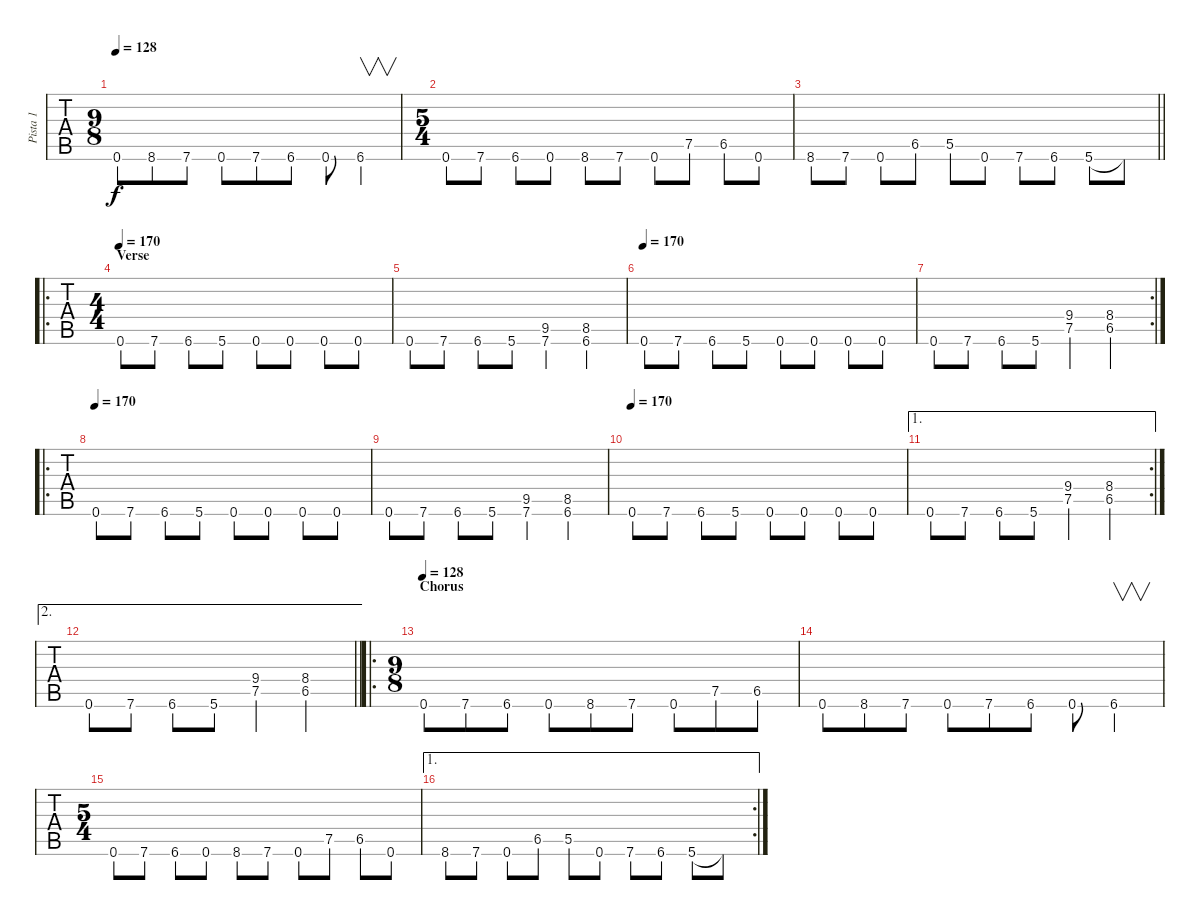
\track ("Pista 1" "Pista 1") {instrument distortionguitar}
\staff {tabs}
\tuning (E4 B3 G3 D3 A2 E2) {hide}
\ts (9 8)
\tempo 128
\clef g2
\ks c
0.6.8{dy f} 8.6.8 7.6.8 0.6.8 7.6.8 6.6.8 0.6.8 6.6.4{v} |
\ts (5 4)
0.6.8 7.6.8 6.6.8 0.6.8 8.6.8 7.6.8 0.6.8 7.5.8 6.5.8 0.6.8 |
\barLineRight lightlight
8.6.8 7.6.8 0.6.8 6.5.8 5.5.8 0.6.8 7.6.8 6.6.8 5.6.8 5.6{t}.8 |
\ro
\ts (4 4)
\section ("" "Verse")
\tempo 170
0.6.8 7.6.8 6.6.8 5.6.8 0.6.8 0.6.8 0.6.8 0.6.8 |
0.6.8 7.6.8 6.6.8 5.6.8 (9.5 7.6).4 (8.5 6.6).4 |
\tempo 170
0.6.8 7.6.8 6.6.8 5.6.8 0.6.8 0.6.8 0.6.8 0.6.8 |
\rc 2
0.6.8 7.6.8 6.6.8 5.6.8 (9.4 7.5).4 (8.4 6.5).4 |
\ro
\tempo 170
0.6.8 7.6.8 6.6.8 5.6.8 0.6.8 0.6.8 0.6.8 0.6.8 |
0.6.8 7.6.8 6.6.8 5.6.8 (9.5 7.6).4 (8.5 6.6).4 |
\tempo 170
0.6.8 7.6.8 6.6.8 5.6.8 0.6.8 0.6.8 0.6.8 0.6.8 |
\ae 1
\rc 2
0.6.8 7.6.8 6.6.8 5.6.8 (9.4 7.5).4 (8.4 6.5).4 |
\ae 2
\barLineRight lightlight
0.6.8 7.6.8 6.6.8 5.6.8 (9.4 7.5).4 (8.4 6.5).4 |
\ro
\ts (9 8)
\section ("" "Chorus")
\tempo 128
0.6.8 7.6.8 6.6.8 0.6.8 8.6.8 7.6.8 0.6.8 7.5.8 6.5.8 |
0.6.8 8.6.8 7.6.8 0.6.8 7.6.8 6.6.8 0.6.8 6.6.4{v} |
\ts (5 4)
0.6.8 7.6.8 6.6.8 0.6.8 8.6.8 7.6.8 0.6.8 7.5.8 6.5.8 0.6.8 |
\ae 1
\rc 2
8.6.8 7.6.8 0.6.8 6.5.8 5.5.8 0.6.8 7.6.8 6.6.8 5.6.8 5.6{t}.8
